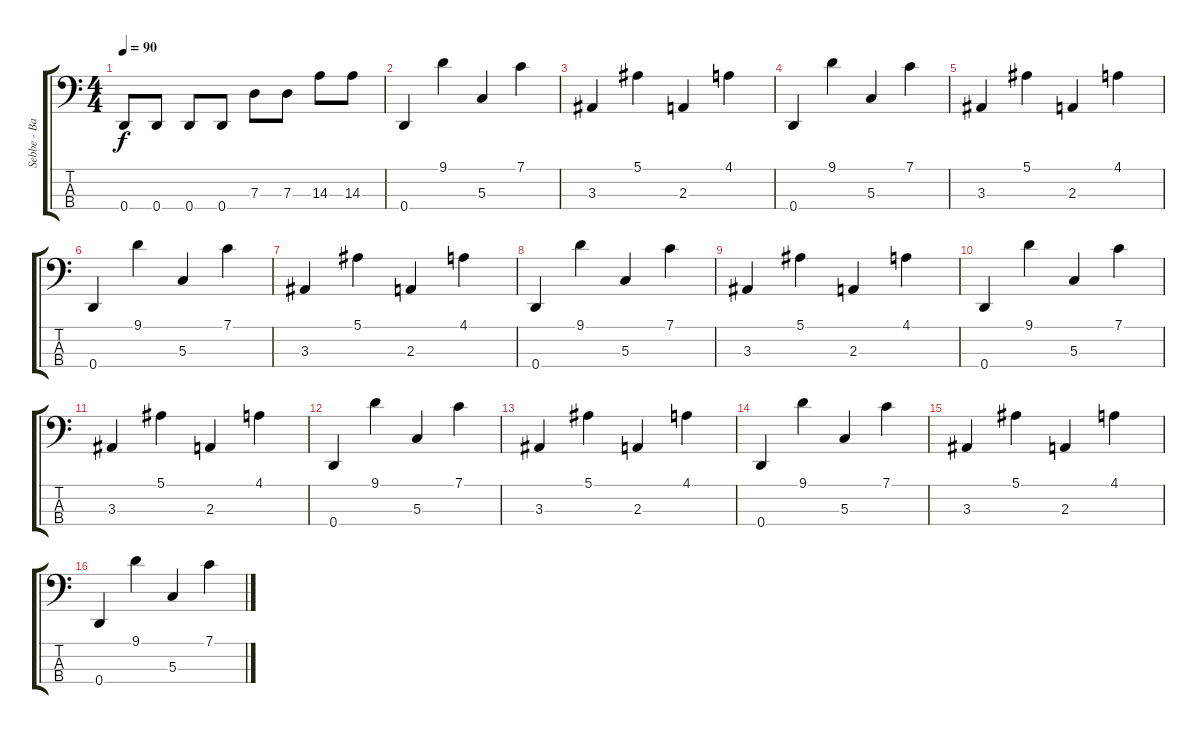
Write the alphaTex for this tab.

\track ("Sebbe - Bass Guitar" "Sebbe - Ba") {instrument fretlessbass}
\staff {score tabs}
\tuning (F2 C2 G1 D1) {hide}
\ts (4 4)
\tempo 90
\clef f4
\ks c
0.4.8{dy f} 0.4.8 0.4.8 0.4.8 7.3.8 7.3.8 14.3.8 14.3.8 |
0.4.4 9.1.4 5.3.4 7.1.4 |
3.3.4 5.1.4 2.3.4 4.1.4 |
0.4.4 9.1.4 5.3.4 7.1.4 |
3.3.4 5.1.4 2.3.4 4.1.4 |
0.4.4 9.1.4 5.3.4 7.1.4 |
3.3.4 5.1.4 2.3.4 4.1.4 |
0.4.4 9.1.4 5.3.4 7.1.4 |
3.3.4 5.1.4 2.3.4 4.1.4 |
0.4.4 9.1.4 5.3.4 7.1.4 |
3.3.4 5.1.4 2.3.4 4.1.4 |
0.4.4 9.1.4 5.3.4 7.1.4 |
3.3.4 5.1.4 2.3.4 4.1.4 |
0.4.4 9.1.4 5.3.4 7.1.4 |
3.3.4 5.1.4 2.3.4 4.1.4 |
0.4.4 9.1.4 5.3.4 7.1.4
